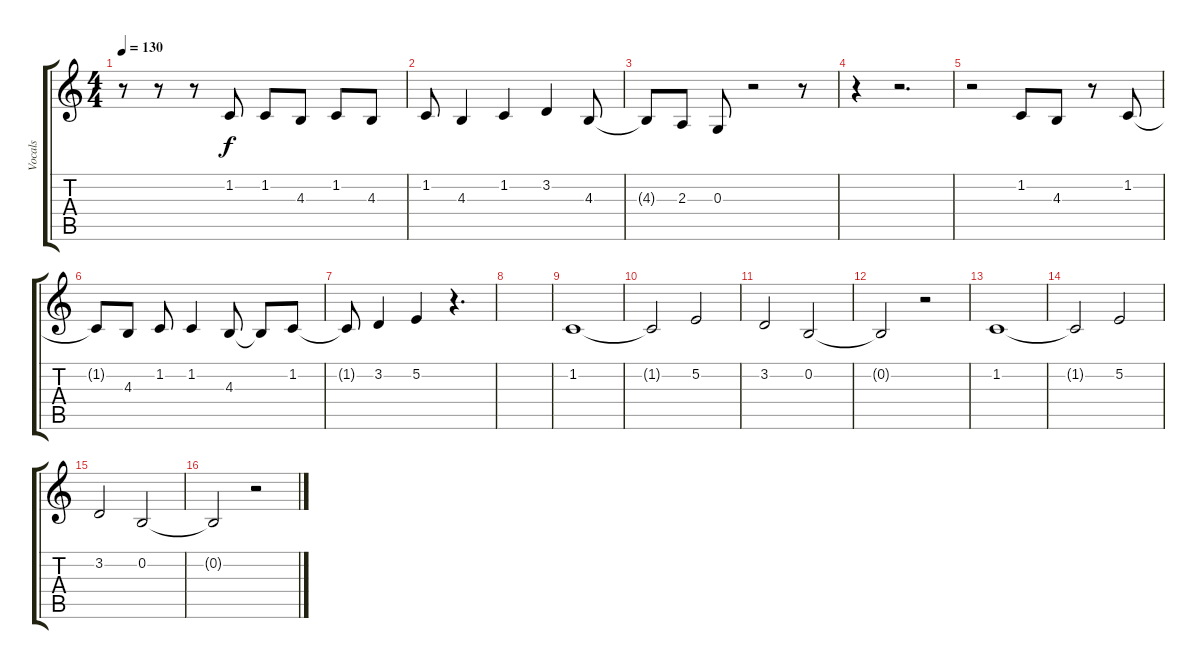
\track ("Vocals" "Vocals") {instrument altosax}
\staff {score tabs}
\tuning (E4 B3 G3 D3 A2 E2) {hide}
\ts (4 4)
\tempo 130
\clef g2
\ks c
r.8{dy f} r.8 r.8 1.2.8 1.2.8 4.3.8 1.2.8 4.3.8 |
1.2.8 4.3.4 1.2.4 3.2.4 4.3.8 |
4.3{t}.8 2.3.8 0.3.8 r.2 r.8 |
r.4 r.2{d} |
r.2 1.2.8 4.3.8 r.8 1.2.8 |
1.2{t}.8 4.3.8 1.2.8 1.2.4 4.3.8 4.3{t}.8 1.2.8 |
1.2{t}.8 3.2.4 5.2.4 r.4{d} |
|
1.2.1 |
1.2{t}.2 5.2.2 |
3.2.2 0.2.2 |
0.2{t}.2 r.2 |
1.2.1 |
1.2{t}.2 5.2.2 |
3.2.2 0.2.2 |
0.2{t}.2 r.2
